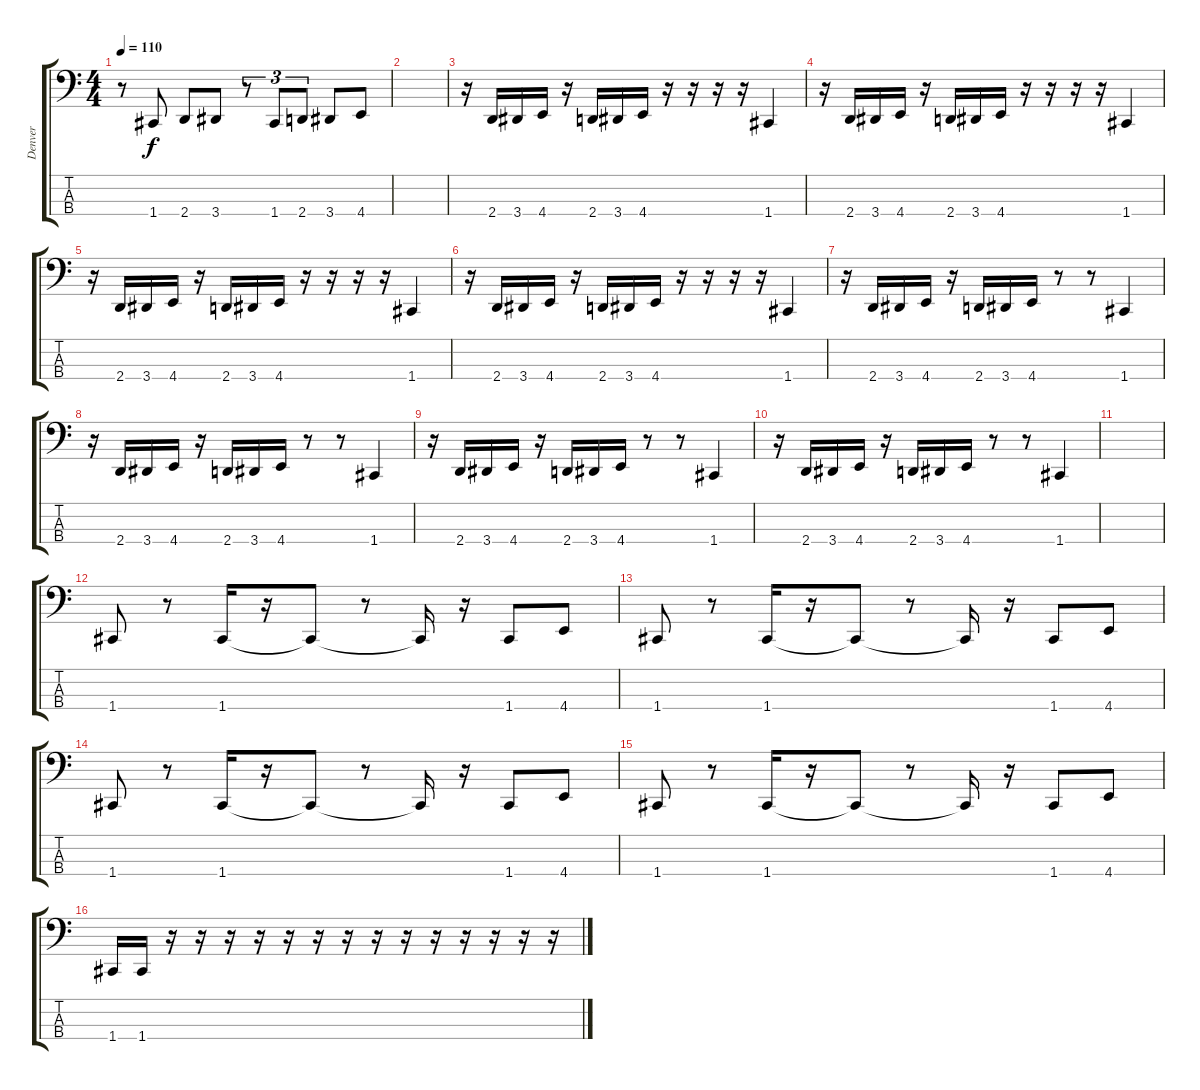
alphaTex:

\track ("Denver" "Denver") {instrument electricbasspick}
\staff {score tabs}
\tuning (F2 C2 G1 C1) {hide}
\ts (4 4)
\tempo 110
\clef f4
\ks c
r.8{dy f} 1.4.8 2.4.8 3.4.8 r.8{tu (3 2)} 1.4.8{tu (3 2)} 2.4.8{tu (3 2)} 3.4.8 4.4.8 |
|
r.16 2.4.16 3.4.16 4.4.16 r.16 2.4.16 3.4.16 4.4.16 r.16 r.16 r.16 r.16 1.4.4 |
r.16 2.4.16 3.4.16 4.4.16 r.16 2.4.16 3.4.16 4.4.16 r.16 r.16 r.16 r.16 1.4.4 |
r.16 2.4.16 3.4.16 4.4.16 r.16 2.4.16 3.4.16 4.4.16 r.16 r.16 r.16 r.16 1.4.4 |
r.16 2.4.16 3.4.16 4.4.16 r.16 2.4.16 3.4.16 4.4.16 r.16 r.16 r.16 r.16 1.4.4 |
r.16 2.4.16 3.4.16 4.4.16 r.16 2.4.16 3.4.16 4.4.16 r.8 r.8 1.4.4 |
r.16 2.4.16 3.4.16 4.4.16 r.16 2.4.16 3.4.16 4.4.16 r.8 r.8 1.4.4 |
r.16 2.4.16 3.4.16 4.4.16 r.16 2.4.16 3.4.16 4.4.16 r.8 r.8 1.4.4 |
r.16 2.4.16 3.4.16 4.4.16 r.16 2.4.16 3.4.16 4.4.16 r.8 r.8 1.4.4 |
|
1.4.8 r.8 1.4.16 r.16 1.4{t}.8 r.8 1.4{t}.16 r.16 1.4.8 4.4.8 |
1.4.8 r.8 1.4.16 r.16 1.4{t}.8 r.8 1.4{t}.16 r.16 1.4.8 4.4.8 |
1.4.8 r.8 1.4.16 r.16 1.4{t}.8 r.8 1.4{t}.16 r.16 1.4.8 4.4.8 |
1.4.8 r.8 1.4.16 r.16 1.4{t}.8 r.8 1.4{t}.16 r.16 1.4.8 4.4.8 |
1.4.16 1.4.16 r.16 r.16 r.16 r.16 r.16 r.16 r.16 r.16 r.16 r.16 r.16 r.16 r.16 r.16
